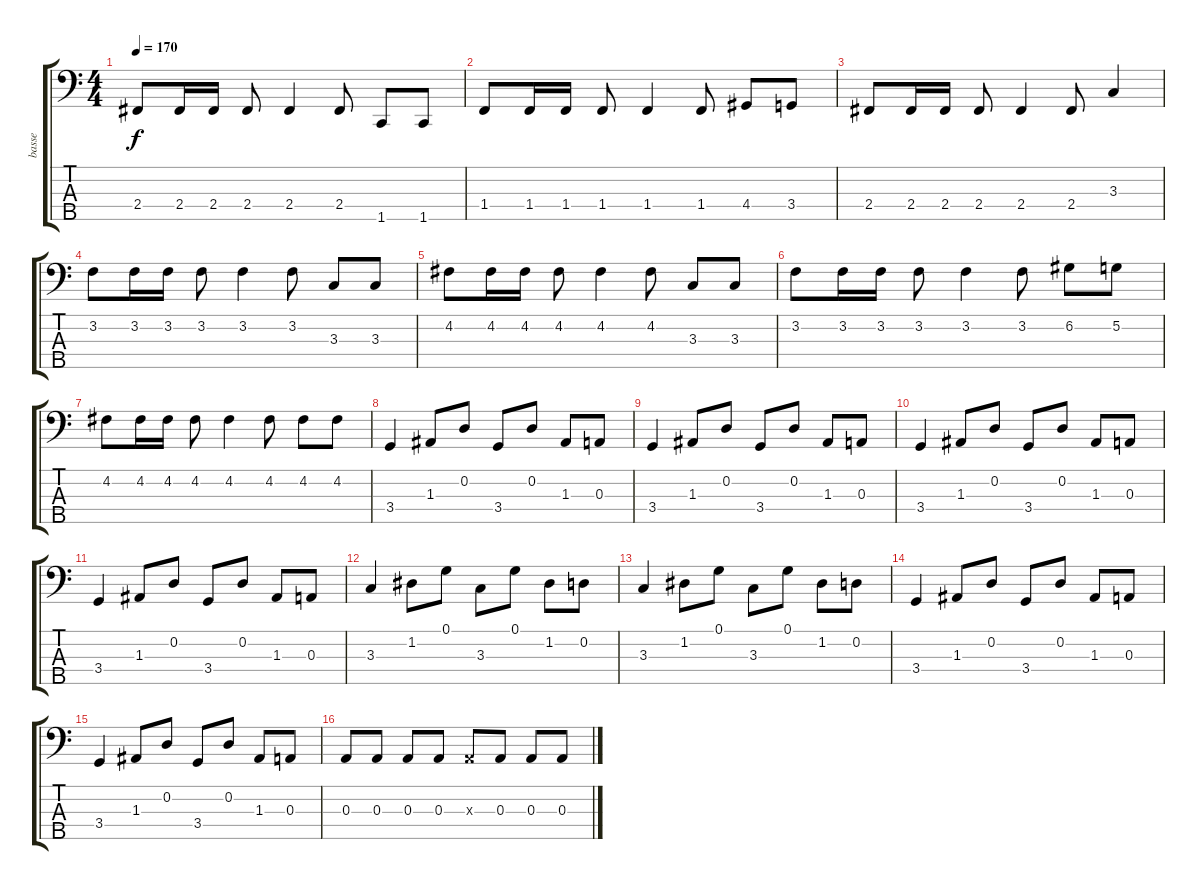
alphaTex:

\track ("basse" "basse") {instrument electricbassfinger}
\staff {score tabs}
\tuning (G2 D2 A1 E1 B0) {hide}
\ts (4 4)
\tempo 170
\clef f4
\ks c
2.4.8{dy f} 2.4.16 2.4.16 2.4.8 2.4.4 2.4.8 1.5.8 1.5.8 |
1.4.8 1.4.16 1.4.16 1.4.8 1.4.4 1.4.8 4.4.8 3.4.8 |
2.4.8 2.4.16 2.4.16 2.4.8 2.4.4 2.4.8 3.3.4 |
3.2.8 3.2.16 3.2.16 3.2.8 3.2.4 3.2.8 3.3.8 3.3.8 |
4.2.8 4.2.16 4.2.16 4.2.8 4.2.4 4.2.8 3.3.8 3.3.8 |
3.2.8 3.2.16 3.2.16 3.2.8 3.2.4 3.2.8 6.2.8 5.2.8 |
4.2.8 4.2.16 4.2.16 4.2.8 4.2.4 4.2.8 4.2.8 4.2.8 |
3.4.4 1.3.8 0.2.8 3.4.8 0.2.8 1.3.8 0.3.8 |
3.4.4 1.3.8 0.2.8 3.4.8 0.2.8 1.3.8 0.3.8 |
3.4.4 1.3.8 0.2.8 3.4.8 0.2.8 1.3.8 0.3.8 |
3.4.4 1.3.8 0.2.8 3.4.8 0.2.8 1.3.8 0.3.8 |
3.3.4 1.2.8 0.1.8 3.3.8 0.1.8 1.2.8 0.2.8 |
3.3.4 1.2.8 0.1.8 3.3.8 0.1.8 1.2.8 0.2.8 |
3.4.4 1.3.8 0.2.8 3.4.8 0.2.8 1.3.8 0.3.8 |
3.4.4 1.3.8 0.2.8 3.4.8 0.2.8 1.3.8 0.3.8 |
0.3.8 0.3.8 0.3.8 0.3.8 0.3{x}.8 0.3.8 0.3.8 0.3.8
